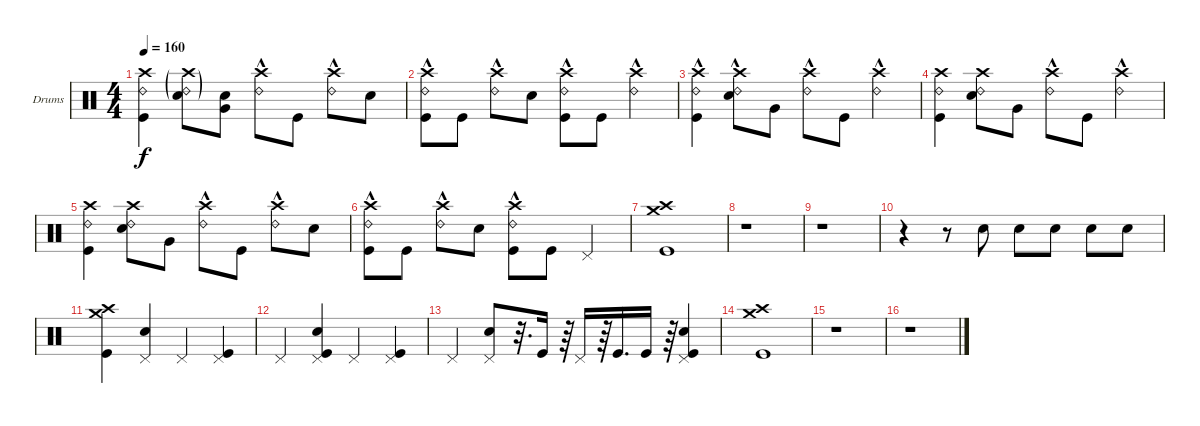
\bracketExtendMode groupsimilarinstruments
\firstSystemTrackNameOrientation horizontal
\otherSystemsTrackNameOrientation horizontal
\track ("Drumkit" "Drums") {instrument percussion}
\staff {score}
\articulation defaults
\ts (4 4)
\tempo 160
\clef neutral
\ks c
("Kick (hit)" "Ride (bell) 2" "Crash high (hit)").4{dy f} ("Snare (hit) 2"{g} "Ride (bell) 2"{g} "Crash high (hit)"{g}).8 ("Very Low Tom (hit)" "Snare (hit) 2").8 ("Ride (bell) 2"{hac} "Crash high (hit)"{hac}).8 "Kick (hit)".8 ("Ride (bell) 2"{hac} "Crash high (hit)"{hac}).8 "Snare (hit) 2".8 |
("Ride (bell) 2"{hac} "Kick (hit)"{hac} "Crash high (hit)"{hac}).8 "Kick (hit)".8 ("Ride (bell) 2"{hac} "Crash high (hit)"{hac}).8 "Snare (hit) 2".8 ("Ride (bell) 2"{hac} "Kick (hit)"{hac} "Crash high (hit)"{hac}).8 "Kick (hit)".8 ("Ride (bell) 2"{hac} "Crash high (hit)"{hac}).4 |
("Ride (bell) 2"{hac} "Kick (hit)"{hac} "Crash high (hit)"{hac}).4 ("Ride (bell) 2"{hac} "Snare (hit) 2"{hac} "Crash high (hit)"{hac}).8 "Very Low Tom (hit)".8 ("Ride (bell) 2"{hac} "Crash high (hit)"{hac}).8 "Kick (hit)".8 ("Ride (bell) 2"{hac} "Crash high (hit)"{hac}).4 |
("Kick (hit)" "Ride (bell) 2" "Crash high (hit)").4 ("Snare (hit) 2" "Ride (bell) 2" "Crash high (hit)").8 "Very Low Tom (hit)".8 ("Ride (bell) 2"{hac} "Crash high (hit)"{hac}).8 "Kick (hit)".8 ("Ride (bell) 2"{hac} "Crash high (hit)"{hac}).4 |
("Kick (hit)" "Ride (bell) 2" "Crash high (hit)").4 ("Snare (hit) 2" "Ride (bell) 2" "Crash high (hit)").8 "Very Low Tom (hit)".8 ("Ride (bell) 2"{hac} "Crash high (hit)"{hac}).8 "Kick (hit)".8 ("Ride (bell) 2"{hac} "Crash high (hit)"{hac}).8 "Snare (hit) 2".8 |
("Ride (bell) 2"{hac} "Kick (hit)"{hac} "Crash high (hit)"{hac}).8 "Kick (hit)".8 ("Ride (bell) 2"{hac} "Crash high (hit)"{hac}).8 "Snare (hit) 2".8 ("Ride (bell) 2"{hac} "Kick (hit)"{hac} "Crash high (hit)"{hac}).8 "Kick (hit)".8 "Pedal Hi-Hat (hit)".4 |
("Kick (hit)" "Crash medium (hit)" "Crash high (hit)").1 |
r.1 |
r.1 |
r.4 r.8 "Snare (hit) 2".8 "Snare (hit) 2".8 "Snare (hit) 2".8 "Snare (hit) 2".8 "Snare (hit) 2".8 |
("Crash high (hit)" "Kick (hit)" "Crash medium (hit)").4 ("Snare (hit) 2" "Pedal Hi-Hat (hit)").4 "Pedal Hi-Hat (hit)".4 ("Pedal Hi-Hat (hit)" "Kick (hit)").4 |
"Pedal Hi-Hat (hit)".4 ("Snare (hit) 2" "Pedal Hi-Hat (hit)" "Kick (hit)").4 "Pedal Hi-Hat (hit)".4 ("Kick (hit)" "Pedal Hi-Hat (hit)").4 |
"Pedal Hi-Hat (hit)".4 ("Snare (hit) 2" "Pedal Hi-Hat (hit)").8 r.32{d} "Kick (hit)".16 r.64 "Pedal Hi-Hat (hit)".16 r.64 "Kick (hit)".16{d} "Kick (hit)".16 r.64 ("Snare (hit) 2" "Pedal Hi-Hat (hit)" "Kick (hit)").4 |
("Kick (hit)" "Crash medium (hit)" "Crash high (hit)").1 |
r.1 |
r.1
